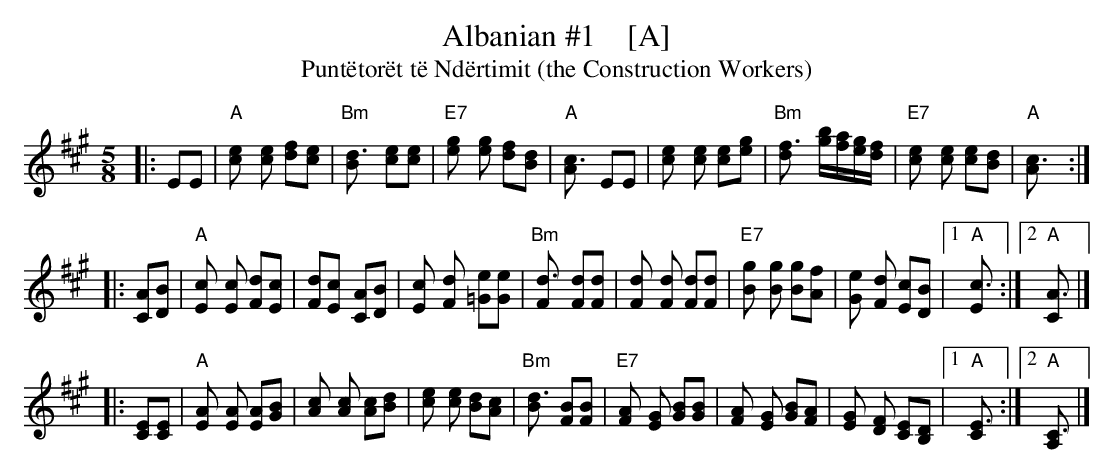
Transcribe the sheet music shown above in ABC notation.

X:1
T: Albanian #1    [A]
T: Punt\"etor\"et t\"e Nd\"ertimit (the Construction Workers)
M: 5/8
L: 1/8
K: A
|: EE \
| "A"[e2c] [ec] [fd][ec] | "Bm"[d3B] [ec][ec] \
| "E7"[g2e] [ge] [fd][dB] | "A"[c3A] EE \
| [e2c] [ec] [ec][ge] | "Bm"[f3d] [b/g][a/f][g/e][f/d] \
| "E7"[e2c] [ec] [ec][dB] | "A"[c3A] :|
|: [AC][BD] \
| "A"[c2E] [cE] [dF][cE] | [dF][c2E] [AC][BD] \
| [c2E] [dF] [e=G][eG] | "Bm"[d3F] [dF][dF] \
| [d2F] [dF] [dF][dF] | "E7"[g2B] [gB] [gB][fA] \
| [e2G] [dF] [cE][BD] |1"A"[c3E] :|2 "A"[A3C] |]
|: [EC][EC] \
| "A"[A2E] [AE] [AE][BG] | [c2A] [cA] [cA][dB] \
| [e2c] [ec] [dB][cA] | "Bm"[d3B] [BF][BF] \
| "E7"[A2F] [GE] [BG][BG] | [A2F] [GE] [BG][AF] \
| [G2E] [FD] [EC][DB,] |1 "A"[E3C] :|2 "A"[C3A,] |]
